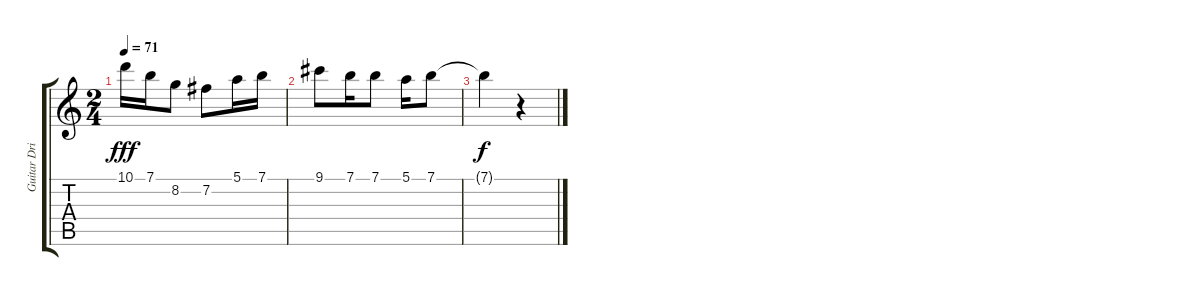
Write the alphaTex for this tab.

\track ("Guitar Drive" "Guitar Dri") {instrument overdrivenguitar}
\staff {score tabs}
\tuning (E4 B3 G3 D3 A2 E2) {hide}
\ts (2 4)
\tempo 71
\clef g2
\ks c
10.1.16{dy fff volume 5} 7.1.16{volume 5} 8.2.8{volume 5} 7.2.8{volume 4} 5.1.16{volume 3} 7.1.16{volume 3} |
9.1.8{volume 2} 7.1.16{volume 2} 7.1.8{volume 2} 5.1.16{volume 2} 7.1.8{volume 1} |
7.1{t}.4{dy f} r.4
